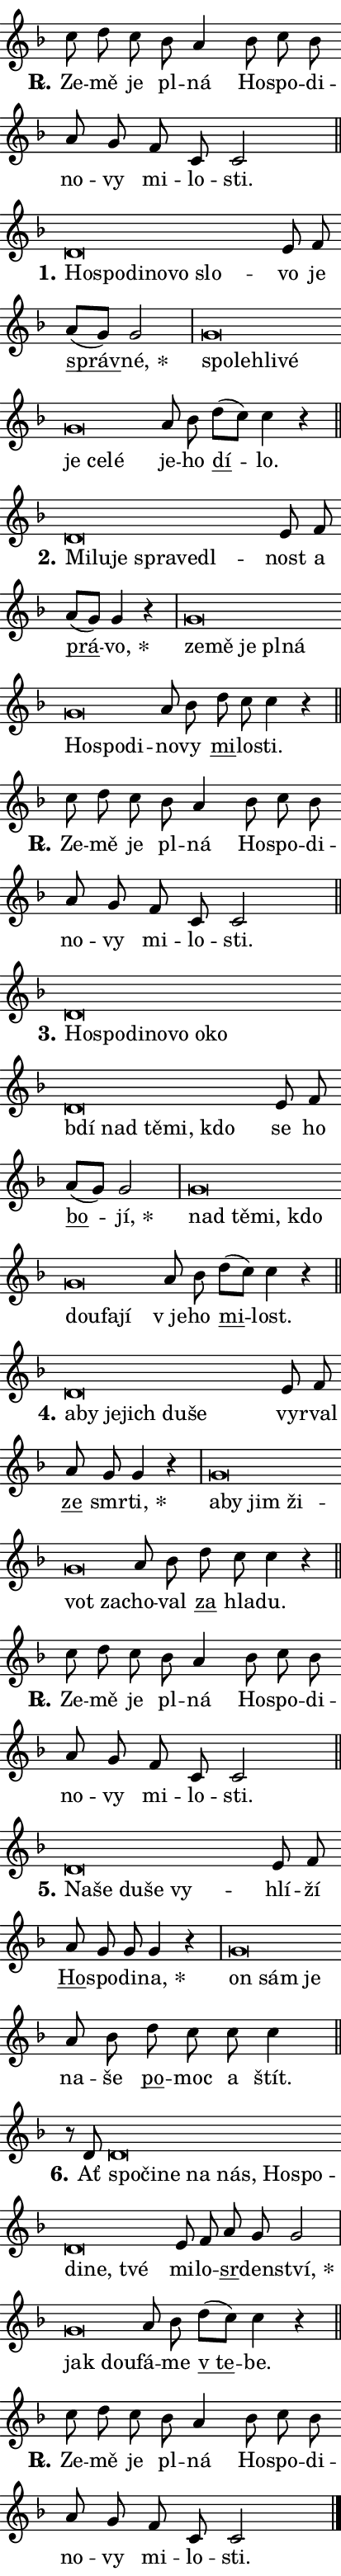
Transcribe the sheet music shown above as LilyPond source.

\version "2.22.1"
\header { tagline = "" }
\paper {
  indent = 0\cm
  top-margin = 0\cm
  right-margin = 0\cm
  bottom-margin = 0\cm
  left-margin = 0\cm
  paper-width = 7\cm
  page-breaking = #ly:one-page-breaking
  system-system-spacing.basic-distance = #11
  score-system-spacing.basic-distance = #11.3
  ragged-last = ##f
}


%% Author: Thomas Morley
%% https://lists.gnu.org/archive/html/lilypond-user/2020-05/msg00002.html
#(define (line-position grob)
"Returns position of @var[grob} in current system:
   @code{'start}, if at first time-step
   @code{'end}, if at last time-step
   @code{'middle} otherwise
"
  (let* ((col (ly:item-get-column grob))
         (ln (ly:grob-object col 'left-neighbor))
         (rn (ly:grob-object col 'right-neighbor))
         (col-to-check-left (if (ly:grob? ln) ln col))
         (col-to-check-right (if (ly:grob? rn) rn col))
         (break-dir-left
           (and
             (ly:grob-property col-to-check-left 'non-musical #f)
             (ly:item-break-dir col-to-check-left)))
         (break-dir-right
           (and
             (ly:grob-property col-to-check-right 'non-musical #f)
             (ly:item-break-dir col-to-check-right))))
        (cond ((eqv? 1 break-dir-left) 'start)
              ((eqv? -1 break-dir-right) 'end)
              (else 'middle))))

#(define (tranparent-at-line-position vctor)
  (lambda (grob)
  "Relying on @code{line-position} select the relevant enry from @var{vctor}.
Used to determine transparency,"
    (case (line-position grob)
      ((end) (not (vector-ref vctor 0)))
      ((middle) (not (vector-ref vctor 1)))
      ((start) (not (vector-ref vctor 2))))))

noteHeadBreakVisibility =
#(define-music-function (break-visibility)(vector?)
"Makes @code{NoteHead}s transparent relying on @var{break-visibility}"
#{
  \override NoteHead.transparent =
    #(tranparent-at-line-position break-visibility)
#})

#(define delete-ledgers-for-transparent-note-heads
  (lambda (grob)
    "Reads whether a @code{NoteHead} is transparent.
If so this @code{NoteHead} is removed from @code{'note-heads} from
@var{grob}, which is supposed to be @code{LedgerLineSpanner}.
As a result ledgers are not printed for this @code{NoteHead}"
    (let* ((nhds-array (ly:grob-object grob 'note-heads))
           (nhds-list
             (if (ly:grob-array? nhds-array)
                 (ly:grob-array->list nhds-array)
                 '()))
           ;; Relies on the transparent-property being done before
           ;; Staff.LedgerLineSpanner.after-line-breaking is executed.
           ;; This is fragile ...
           (to-keep
             (remove
               (lambda (nhd)
                 (ly:grob-property nhd 'transparent #f))
               nhds-list)))
      ;; TODO find a better method to iterate over grob-arrays, similiar
      ;; to filter/remove etc for lists
      ;; For now rebuilt from scratch
      (set! (ly:grob-object grob 'note-heads)  '())
      (for-each
        (lambda (nhd)
          (ly:pointer-group-interface::add-grob grob 'note-heads nhd))
        to-keep))))

hideNotes = {
  \noteHeadBreakVisibility #begin-of-line-visible
}
unHideNotes = {
  \noteHeadBreakVisibility #all-visible
}

% work-around for resetting accidentals
% https://lilypond.org/doc/v2.23/Documentation/notation/displaying-rhythms#unmetered-music
cadenzaMeasure = {
  \cadenzaOff
  \partial 1024 s1024
  \cadenzaOn
}

#(define-markup-command (accent layout props text) (markup?)
  "Underline accented syllable"
  (interpret-markup layout props
    #{\markup \override #'(offset . 4.3) \underline { #text }#}))

responsum = \markup \concat {
  "R" \hspace #-1.05 \path #0.1 #'((moveto 0 0.07) (lineto 0.9 0.8)) \hspace #0.05 "."
}

\layout {
    \context {
        \Staff
        \remove "Time_signature_engraver"
        \override LedgerLineSpanner.after-line-breaking = #delete-ledgers-for-transparent-note-heads
    }
    \context {
        \Voice {
            \override NoteHead.output-attributes = #'((class . "notehead"))
            \override Hairpin.height = #0.55
        }
    }
    \context {
        \Lyrics {
            \override StanzaNumber.output-attributes = #'((class . "stanzanumber"))
            \override LyricSpace.minimum-distance = #0.9
            \override LyricText.font-name = #"TeX Gyre Schola"
            \override LyricText.font-size = 1
            \override StanzaNumber.font-name = #"TeX Gyre Schola Bold"
            \override StanzaNumber.font-size = 1
        }
    }
}

% magnetic-lyrics.ily
%
%   written by
%     Jean Abou Samra <jean@abou-samra.fr>
%     Werner Lemberg <wl@gnu.org>
%
%   adapted by
%     Jiri Hon <jiri.hon@gmail.com>
%
% Version 2022-Apr-15

% https://www.mail-archive.com/lilypond-user@gnu.org/msg149350.html

#(define (Left_hyphen_pointer_engraver context)
   "Collect syllable-hyphen-syllable occurrences in lyrics and store
them in properties.  This engraver only looks to the left.  For
example, if the lyrics input is @code{foo -- bar}, it does the
following.

@itemize @bullet
@item
Set the @code{text} property of the @code{LyricHyphen} grob between
@q{foo} and @q{bar} to @code{foo}.

@item
Set the @code{left-hyphen} property of the @code{LyricText} grob with
text @q{foo} to the @code{LyricHyphen} grob between @q{foo} and
@q{bar}.
@end itemize

Use this auxiliary engraver in combination with the
@code{lyric-@/text::@/apply-@/magnetic-@/offset!} hook."
   (let ((hyphen #f)
         (text #f))
     (make-engraver
      (acknowledgers
       ((lyric-syllable-interface engraver grob source-engraver)
        (set! text grob)))
      (end-acknowledgers
       ((lyric-hyphen-interface engraver grob source-engraver)
        ;(when (not (grob::has-interface grob 'lyric-space-interface))
          (set! hyphen grob)));)
      ((stop-translation-timestep engraver)
       (when (and text hyphen)
         (ly:grob-set-object! text 'left-hyphen hyphen))
       (set! text #f)
       (set! hyphen #f)))))

#(define (lyric-text::apply-magnetic-offset! grob)
   "If the space between two syllables is less than the value in
property @code{LyricText@/.details@/.squash-threshold}, move the right
syllable to the left so that it gets concatenated with the left
syllable.

Use this function as a hook for
@code{LyricText@/.after-@/line-@/breaking} if the
@code{Left_@/hyphen_@/pointer_@/engraver} is active."
   (let ((hyphen (ly:grob-object grob 'left-hyphen #f)))
     (when hyphen
       (let ((left-text (ly:spanner-bound hyphen LEFT)))
         (when (grob::has-interface left-text 'lyric-syllable-interface)
           (let* ((common (ly:grob-common-refpoint grob left-text X))
                  (this-x-ext (ly:grob-extent grob common X))
                  (left-x-ext
                   (begin
                     ;; Trigger magnetism for left-text.
                     (ly:grob-property left-text 'after-line-breaking)
                     (ly:grob-extent left-text common X)))
                  ;; `delta` is the gap width between two syllables.
                  (delta (- (interval-start this-x-ext)
                            (interval-end left-x-ext)))
                  (details (ly:grob-property grob 'details))
                  (threshold (assoc-get 'squash-threshold details 0.2)))
             (when (< delta threshold)
               (let* (;; We have to manipulate the input text so that
                      ;; ligatures crossing syllable boundaries are not
                      ;; disabled.  For languages based on the Latin
                      ;; script this is essentially a beautification.
                      ;; However, for non-Western scripts it can be a
                      ;; necessity.
                      (lt (ly:grob-property left-text 'text))
                      (rt (ly:grob-property grob 'text))
                      (is-space (grob::has-interface hyphen 'lyric-space-interface))
                      (space (if is-space " " ""))
                      (space-markup (grob-interpret-markup grob " "))
                      (space-size (interval-length (ly:stencil-extent space-markup X)))
                      (extra-delta (if is-space space-size 0))
                      ;; Append new syllable.
                      (ltrt-space (if (and (string? lt) (string? rt))
                                (string-append lt space rt)
                                (make-concat-markup (list lt space rt))))
                      ;; Right-align `ltrt` to the right side.
                      (ltrt-space-markup (grob-interpret-markup
                               grob
                               (make-translate-markup
                                (cons (interval-length this-x-ext) 0)
                                (make-right-align-markup ltrt-space)))))
                 (begin
                   ;; Don't print `left-text`.
                   (ly:grob-set-property! left-text 'stencil #f)
                   ;; Set text and stencil (which holds all collected
                   ;; syllables so far) and shift it to the left.
                   (ly:grob-set-property! grob 'text ltrt-space)
                   (ly:grob-set-property! grob 'stencil ltrt-space-markup)
                   (ly:grob-translate-axis! grob (- (- delta extra-delta)) X))))))))))


#(define (lyric-hyphen::displace-bounds-first grob)
   ;; Make very sure this callback isn't triggered too early.
   (let ((left (ly:spanner-bound grob LEFT))
         (right (ly:spanner-bound grob RIGHT)))
     (ly:grob-property left 'after-line-breaking)
     (ly:grob-property right 'after-line-breaking)
     (ly:lyric-hyphen::print grob)))

squashThreshold = #0.4

\layout {
  \context {
    \Lyrics
    \consists #Left_hyphen_pointer_engraver
    \override LyricText.after-line-breaking =
      #lyric-text::apply-magnetic-offset!
    \override LyricHyphen.stencil = #lyric-hyphen::displace-bounds-first
    \override LyricText.details.squash-threshold = \squashThreshold
    \override LyricHyphen.minimum-distance = 0
    \override LyricHyphen.minimum-length = \squashThreshold
  }
}

squash = \override LyricText.details.squash-threshold = 9999
unSquash = \override LyricText.details.squash-threshold = \squashThreshold

left = \override LyricText.self-alignment-X = #LEFT
unLeft = \revert LyricText.self-alignment-X

starOffset = #(lambda (grob) 
                (let ((x_offset (ly:self-alignment-interface::aligned-on-x-parent grob)))
                  (if (= x_offset 0) 0 (+ x_offset 1.2))))

star = #(define-music-function (syllable)(string?)
"Append star separator at the end of a syllable"
#{
  \once \override LyricText.X-offset = #starOffset
  \lyricmode { \markup {
    #syllable
    \override #'((font-name . "TeX Gyre Schola Bold")) \hspace #0.2 \lower #0.65 \larger "*"
  } }
#})

starAccent = #(define-music-function (syllable)(string?)
"Append star separator at the end of a syllable and make accent"
#{
  \once \override LyricText.X-offset = #starOffset
  \lyricmode { \markup {
    \accent #syllable
    \override #'((font-name . "TeX Gyre Schola Bold")) \hspace #0.2 \lower #0.65 \larger "*"
  } }
#})

breath = #(define-music-function (syllable)(string?)
"Append breathing indicator at the end of a syllable"
#{
  \lyricmode { \markup { #syllable "+" } }
#})

optionalBreath = #(define-music-function (syllable)(string?)
"Append optional breathing indicator at the end of a syllable"
#{
  \lyricmode { \markup { #syllable "(+)" } }
#})


\score {
    <<
        \new Voice = "melody" { \cadenzaOn \key f \major \relative { c''8 d c bes a4 \bar "" bes8 c bes \bar "" a g \bar "" f c c2 \cadenzaMeasure \bar "||" \break } }
        \new Lyrics \lyricsto "melody" { \lyricmode { \set stanza = \responsum
Ze -- mě je pl -- ná Ho -- spo -- di -- no -- vy mi -- lo -- sti. } }
    >>
    \layout {}
}

\score {
    <<
        \new Voice = "melody" { \cadenzaOn \key f \major \relative { d'\breve*1/16 \hideNotes \breve*1/16 \bar "" \breve*1/16 \bar "" \breve*1/16 \bar "" \breve*1/16 \breve*1/16 \bar "" \unHideNotes e8 f \bar "" a[( g)] g2 \cadenzaMeasure \bar "|" g\breve*1/16 \hideNotes \breve*1/16 \bar "" \breve*1/16 \bar "" \breve*1/16 \bar "" \breve*1/16 \bar "" \breve*1/16 \breve*1/16 \bar "" \unHideNotes a8 bes \bar "" d[( c)] c4 r \cadenzaMeasure \bar "||" \break } }
        \new Lyrics \lyricsto "melody" { \lyricmode { \set stanza = "1."
\left Ho -- \squash spo -- di -- no -- vo slo -- \unLeft \unSquash vo je \markup \accent správ -- \star né, \left spo -- \squash leh -- li -- vé je ce -- lé \unLeft \unSquash je -- ho \markup \accent dí -- lo. } }
    >>
    \layout {}
}

\score {
    <<
        \new Voice = "melody" { \cadenzaOn \key f \major \relative { d'\breve*1/16 \hideNotes \breve*1/16 \bar "" \breve*1/16 \bar "" \breve*1/16 \bar "" \breve*1/16 \breve*1/16 \bar "" \unHideNotes e8 f \bar "" a[( g)] g4 r \cadenzaMeasure \bar "|" g\breve*1/16 \hideNotes \breve*1/16 \bar "" \breve*1/16 \bar "" \breve*1/16 \bar "" \breve*1/16 \bar "" \breve*1/16 \bar "" \breve*1/16 \breve*1/16 \bar "" \unHideNotes a8 bes \bar "" d c c4 r \cadenzaMeasure \bar "||" \break } }
        \new Lyrics \lyricsto "melody" { \lyricmode { \set stanza = "2."
\left Mi -- \squash lu -- je spra -- ve -- dl -- \unLeft \unSquash nost a \markup \accent prá -- \star vo, \left ze -- \squash mě je pl -- ná Ho -- spo -- di -- \unLeft \unSquash no -- vy \markup \accent mi -- lo -- sti. } }
    >>
    \layout {}
}

\score {
    <<
        \new Voice = "melody" { \cadenzaOn \key f \major \relative { c''8 d c bes a4 \bar "" bes8 c bes \bar "" a g \bar "" f c c2 \cadenzaMeasure \bar "||" \break } }
        \new Lyrics \lyricsto "melody" { \lyricmode { \set stanza = \responsum
Ze -- mě je pl -- ná Ho -- spo -- di -- no -- vy mi -- lo -- sti. } }
    >>
    \layout {}
}

\score {
    <<
        \new Voice = "melody" { \cadenzaOn \key f \major \relative { d'\breve*1/16 \hideNotes \breve*1/16 \bar "" \breve*1/16 \bar "" \breve*1/16 \bar "" \breve*1/16 \bar "" \breve*1/16 \bar "" \breve*1/16 \bar "" \breve*1/16 \bar "" \breve*1/16 \bar "" \breve*1/16 \bar "" \breve*1/16 \breve*1/16 \bar "" \unHideNotes e8 f \bar "" a[( g)] g2 \cadenzaMeasure \bar "|" g\breve*1/16 \hideNotes \breve*1/16 \bar "" \breve*1/16 \bar "" \breve*1/16 \bar "" \breve*1/16 \bar "" \breve*1/16 \breve*1/16 \bar "" \unHideNotes a8 bes \bar "" d[( c)] c4 r \cadenzaMeasure \bar "||" \break } }
        \new Lyrics \lyricsto "melody" { \lyricmode { \set stanza = "3."
\left Ho -- \squash spo -- di -- no -- vo o -- ko bdí nad tě -- mi, kdo \unLeft \unSquash se ho \markup \accent bo -- \star jí, \left nad \squash tě -- mi, kdo dou -- fa -- jí \unLeft \unSquash "v je" -- ho \markup \accent mi -- lost. } }
    >>
    \layout {}
}

\score {
    <<
        \new Voice = "melody" { \cadenzaOn \key f \major \relative { d'\breve*1/16 \hideNotes \breve*1/16 \bar "" \breve*1/16 \bar "" \breve*1/16 \bar "" \breve*1/16 \breve*1/16 \bar "" \unHideNotes e8 f \bar "" a g g4 r \cadenzaMeasure \bar "|" g\breve*1/16 \hideNotes \breve*1/16 \bar "" \breve*1/16 \bar "" \breve*1/16 \bar "" \breve*1/16 \breve*1/16 \bar "" \unHideNotes a8 bes \bar "" d c c4 r \cadenzaMeasure \bar "||" \break } }
        \new Lyrics \lyricsto "melody" { \lyricmode { \set stanza = "4."
\left a -- \squash by je -- jich du -- še \unLeft \unSquash vy -- rval \markup \accent ze smr -- \star ti, \left a -- \squash by jim ži -- vot za -- \unLeft \unSquash cho -- val \markup \accent za hla -- du. } }
    >>
    \layout {}
}

\score {
    <<
        \new Voice = "melody" { \cadenzaOn \key f \major \relative { c''8 d c bes a4 \bar "" bes8 c bes \bar "" a g \bar "" f c c2 \cadenzaMeasure \bar "||" \break } }
        \new Lyrics \lyricsto "melody" { \lyricmode { \set stanza = \responsum
Ze -- mě je pl -- ná Ho -- spo -- di -- no -- vy mi -- lo -- sti. } }
    >>
    \layout {}
}

\score {
    <<
        \new Voice = "melody" { \cadenzaOn \key f \major \relative { d'\breve*1/16 \hideNotes \breve*1/16 \bar "" \breve*1/16 \bar "" \breve*1/16 \breve*1/16 \bar "" \unHideNotes e8 f \bar "" a g g g4 r \cadenzaMeasure \bar "|" g\breve*1/16 \hideNotes \breve*1/16 \breve*1/16 \bar "" \unHideNotes a8 bes \bar "" d c c c4 \cadenzaMeasure \bar "||" \break } }
        \new Lyrics \lyricsto "melody" { \lyricmode { \set stanza = "5."
\left Na -- \squash še du -- še vy -- \unLeft \unSquash hlí -- ží \markup \accent Ho -- spo -- di -- \star na, \left on \squash sám je \unLeft \unSquash na -- še \markup \accent po -- moc a štít. } }
    >>
    \layout {}
}

\score {
    <<
        \new Voice = "melody" { \cadenzaOn \key f \major \relative { r8 d' d\breve*1/16 \hideNotes \breve*1/16 \bar "" \breve*1/16 \bar "" \breve*1/16 \bar "" \breve*1/16 \bar "" \breve*1/16 \bar "" \breve*1/16 \bar "" \breve*1/16 \bar "" \breve*1/16 \breve*1/16 \bar "" \unHideNotes e8 f \bar "" a g g2 \cadenzaMeasure \bar "|" g\breve*1/16 \hideNotes \breve*1/16 \bar "" \unHideNotes a8 bes \bar "" d[( c)] c4 r \cadenzaMeasure \bar "||" \break } }
        \new Lyrics \lyricsto "melody" { \lyricmode { \set stanza = "6."
Ať \left spo -- \squash či -- ne na nás, Ho -- spo -- di -- ne, tvé \unLeft \unSquash mi -- lo -- \markup \accent sr -- den -- \star ství, \left jak \squash dou -- \unLeft \unSquash fá -- me \markup \accent "v te" -- be. } }
    >>
    \layout {}
}

\score {
    <<
        \new Voice = "melody" { \cadenzaOn \key f \major \relative { c''8 d c bes a4 \bar "" bes8 c bes \bar "" a g \bar "" f c c2 \cadenzaMeasure \bar "||" \break } \bar "|." }
        \new Lyrics \lyricsto "melody" { \lyricmode { \set stanza = \responsum
Ze -- mě je pl -- ná Ho -- spo -- di -- no -- vy mi -- lo -- sti. } }
    >>
    \layout {}
}
